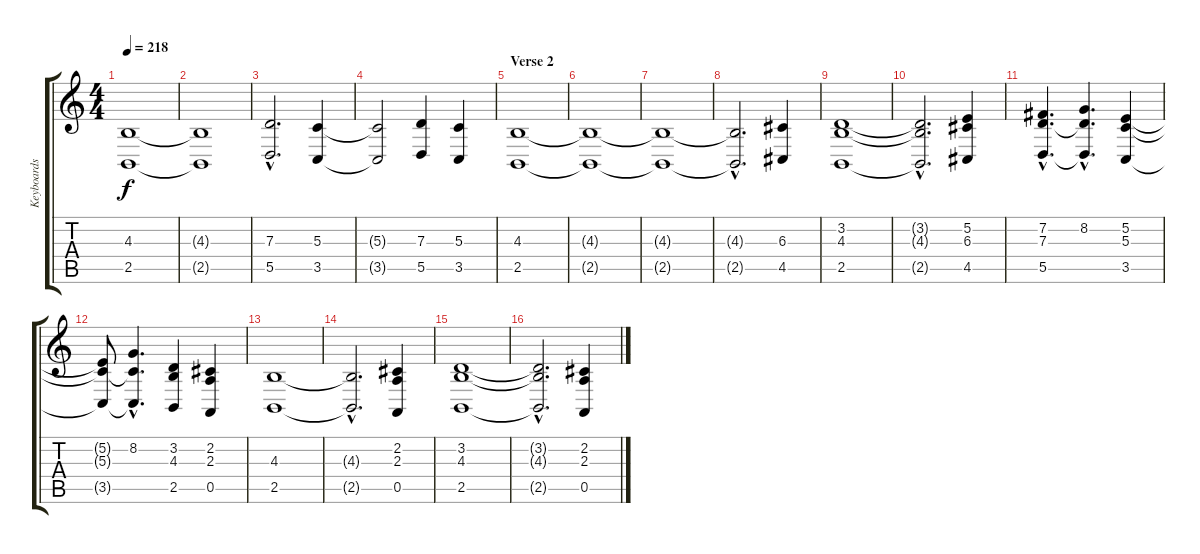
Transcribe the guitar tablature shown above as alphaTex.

\track ("Keyboards 3" "Keyboards ") {instrument stringensemble1}
\staff {score tabs}
\tuning (E4 B3 G3 D3 A2 E2) {hide}
\ts (4 4)
\tempo 218
\clef g2
\ks c
(4.3 2.5).1{dy f} |
(4.3{t} 2.5{t}).1 |
(7.3{hac} 5.5{hac}).2{d} (5.3 3.5).4 |
(5.3{t} 3.5{t}).2 (7.3 5.5).4 (5.3 3.5).4 |
\section ("" "Verse 2")
(4.3 2.5).1 |
(4.3{t} 2.5{t}).1 |
(4.3{t} 2.5{t}).1 |
(4.3{hac t} 2.5{hac t}).2{d} (6.3 4.5).4 |
(3.2 4.3 2.5).1 |
(3.2{hac t} 4.3{hac t} 2.5{hac t}).2{d} (5.2 6.3 4.5).4 |
(7.2{hac} 7.3{hac} 5.5{hac}).4{d} (8.2{hac} 7.3{hac t} 5.5{hac t}).4{d} (5.2 5.3 3.5).4 |
(5.2{t} 5.3{t} 3.5{t}).8 (8.2{hac} 5.3{hac t} 3.5{hac t}).4{d} (3.2 4.3 2.5).4 (2.2 2.3 0.5).4 |
(4.3 2.5).1 |
(4.3{hac t} 2.5{hac t}).2{d} (2.2 2.3 0.5).4 |
(3.2 4.3 2.5).1 |
(3.2{hac t} 4.3{hac t} 2.5{hac t}).2{d} (2.2 2.3 0.5).4
